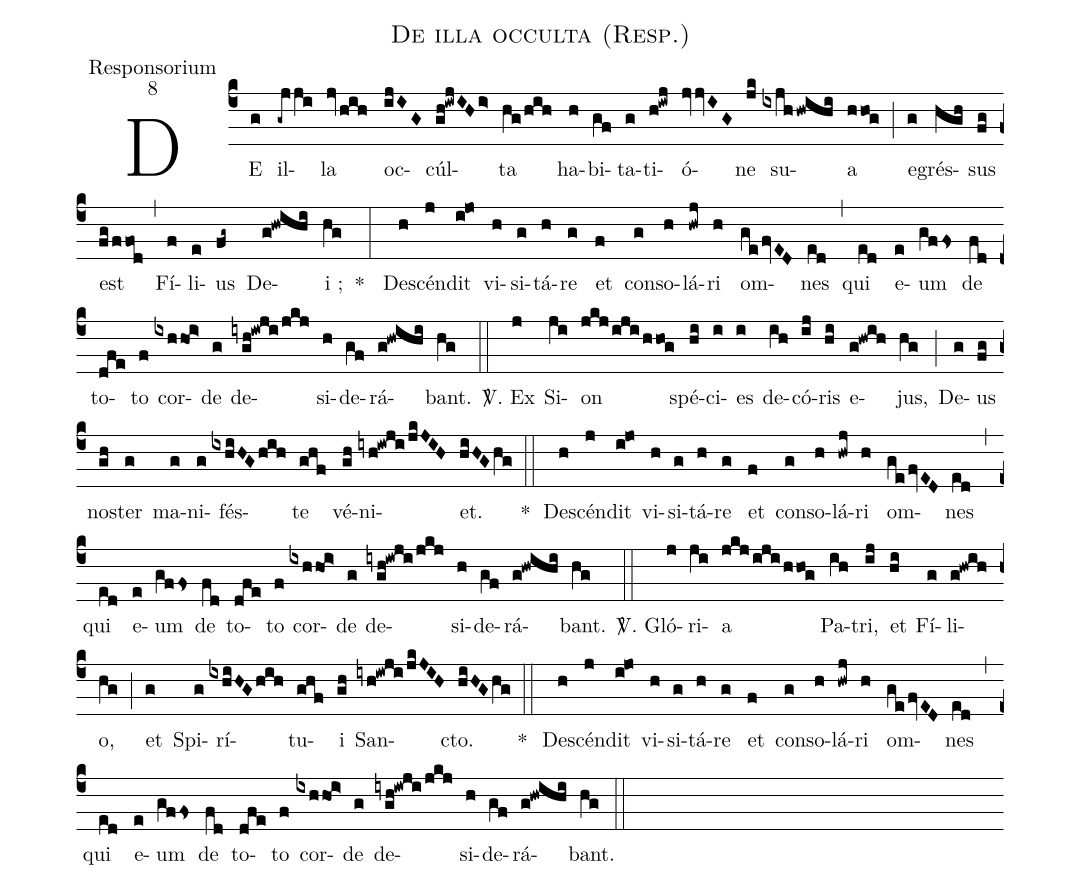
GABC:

name:De illa occulta (Resp.);
office-part:Responsorium;
mode:8;
%%
(c4)DE(g) il(-gjji)la(jvhih) oc(ijIG)cúl(gh!iwjIHi>)ta(hg/hih) ha(h)bi(gf)ta(g)ti(h!iwj)ó(jvjvIG)ne(jk) su(ixjh/hwihi)a(hhog) (;) e(g)grés(hgh)sus(fg) est(fg/ffod) (,) Fí(f)li(e)us(fg~) De(g!hwihi)i ;(hg) * (:) De(h)scén(j)dit(i!jo) vi(h)si(g)tá(h)re(g) et(f) con(g)so(h)lá(hwj)ri(h) om(ge/fvED)nes(ed) (,) qui(ed) e(e)um(gffs) de(fd) to(dfe)to(f) cor(ixhho!i>)de(g) de(iygh!iwji/jkj)si(h)de(gf)rá(g!hwihi)bant.(hg) (::)

<sp>V/</sp>. Ex(j) Si(ji)on(jkj/ijihhog) spé(hi)ci(i)es(i) de(ih)có(ij)ris(hi) e(g!hwih)jus,(hg) (;) De(g)us(fg) nos(gh)ter(g) ma(g)ni(g)fés(ixhiHGhih)te(ghf) vé(gh)ni(iyh!iwji/jkJIH)et.(hiHGhg) (::)
*() De(h)scén(j)dit(i!jo) vi(h)si(g)tá(h)re(g) et(f) con(g)so(h)lá(hwj)ri(h) om(ge/fvED)nes(ed) (,) qui(ed) e(e)um(gffs) de(fd) to(dfe)to(f) cor(ixhho!i>)de(g) de(iygh!iwji/jkj)si(h)de(gf)rá(g!hwihi)bant.(hg) (::)

<sp>V/</sp>. Gló(j)ri(ji)a(jkj/iji/hhog) Pa(ih)tri,(ij) et(hi) Fí(g)li(g!hwih)o,(hg) (;) et(g) Spi(g)rí(ixhiHG/hih)tu(ghf)i(gh) San(iyh!iwji/jkJIH)cto.(hiHGhg) (::)
*() De(h)scén(j)dit(i!jo) vi(h)si(g)tá(h)re(g) et(f) con(g)so(h)lá(hwj)ri(h) om(ge/fvED)nes(ed) (,) qui(ed) e(e)um(gffs) de(fd) to(dfe)to(f) cor(ixhho!i>)de(g) de(iygh!iwji/jkj)si(h)de(gf)rá(g!hwihi)bant.(hg) (::)
